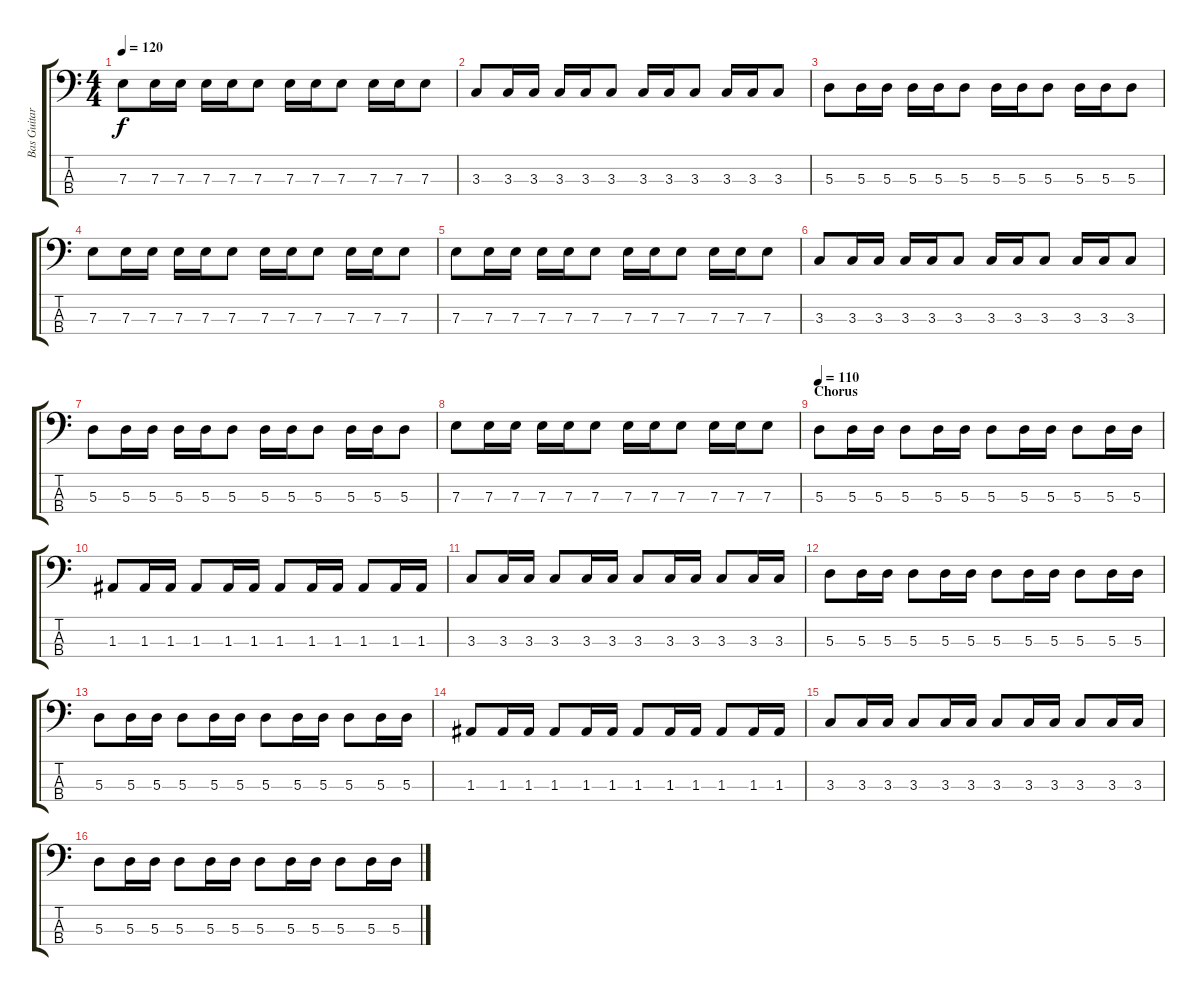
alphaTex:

\track ("Bas Guitar" "Bas Guitar") {instrument electricbassfinger}
\staff {score tabs}
\tuning (G2 D2 A1 E1) {hide}
\ts (4 4)
\tempo 120
\clef f4
\ks c
7.3.8{dy f} 7.3.16 7.3.16 7.3.16 7.3.16 7.3.8 7.3.16 7.3.16 7.3.8 7.3.16 7.3.16 7.3.8 |
3.3.8 3.3.16 3.3.16 3.3.16 3.3.16 3.3.8 3.3.16 3.3.16 3.3.8 3.3.16 3.3.16 3.3.8 |
5.3.8 5.3.16 5.3.16 5.3.16 5.3.16 5.3.8 5.3.16 5.3.16 5.3.8 5.3.16 5.3.16 5.3.8 |
7.3.8 7.3.16 7.3.16 7.3.16 7.3.16 7.3.8 7.3.16 7.3.16 7.3.8 7.3.16 7.3.16 7.3.8 |
7.3.8 7.3.16 7.3.16 7.3.16 7.3.16 7.3.8 7.3.16 7.3.16 7.3.8 7.3.16 7.3.16 7.3.8 |
3.3.8 3.3.16 3.3.16 3.3.16 3.3.16 3.3.8 3.3.16 3.3.16 3.3.8 3.3.16 3.3.16 3.3.8 |
5.3.8 5.3.16 5.3.16 5.3.16 5.3.16 5.3.8 5.3.16 5.3.16 5.3.8 5.3.16 5.3.16 5.3.8 |
7.3.8 7.3.16 7.3.16 7.3.16 7.3.16 7.3.8 7.3.16 7.3.16 7.3.8 7.3.16 7.3.16 7.3.8 |
\section ("" "Chorus")
\tempo 110
5.3.8 5.3.16 5.3.16 5.3.8 5.3.16 5.3.16 5.3.8 5.3.16 5.3.16 5.3.8 5.3.16 5.3.16 |
1.3.8 1.3.16 1.3.16 1.3.8 1.3.16 1.3.16 1.3.8 1.3.16 1.3.16 1.3.8 1.3.16 1.3.16 |
3.3.8 3.3.16 3.3.16 3.3.8 3.3.16 3.3.16 3.3.8 3.3.16 3.3.16 3.3.8 3.3.16 3.3.16 |
5.3.8 5.3.16 5.3.16 5.3.8 5.3.16 5.3.16 5.3.8 5.3.16 5.3.16 5.3.8 5.3.16 5.3.16 |
5.3.8 5.3.16 5.3.16 5.3.8 5.3.16 5.3.16 5.3.8 5.3.16 5.3.16 5.3.8 5.3.16 5.3.16 |
1.3.8 1.3.16 1.3.16 1.3.8 1.3.16 1.3.16 1.3.8 1.3.16 1.3.16 1.3.8 1.3.16 1.3.16 |
3.3.8 3.3.16 3.3.16 3.3.8 3.3.16 3.3.16 3.3.8 3.3.16 3.3.16 3.3.8 3.3.16 3.3.16 |
5.3.8 5.3.16 5.3.16 5.3.8 5.3.16 5.3.16 5.3.8 5.3.16 5.3.16 5.3.8 5.3.16 5.3.16
